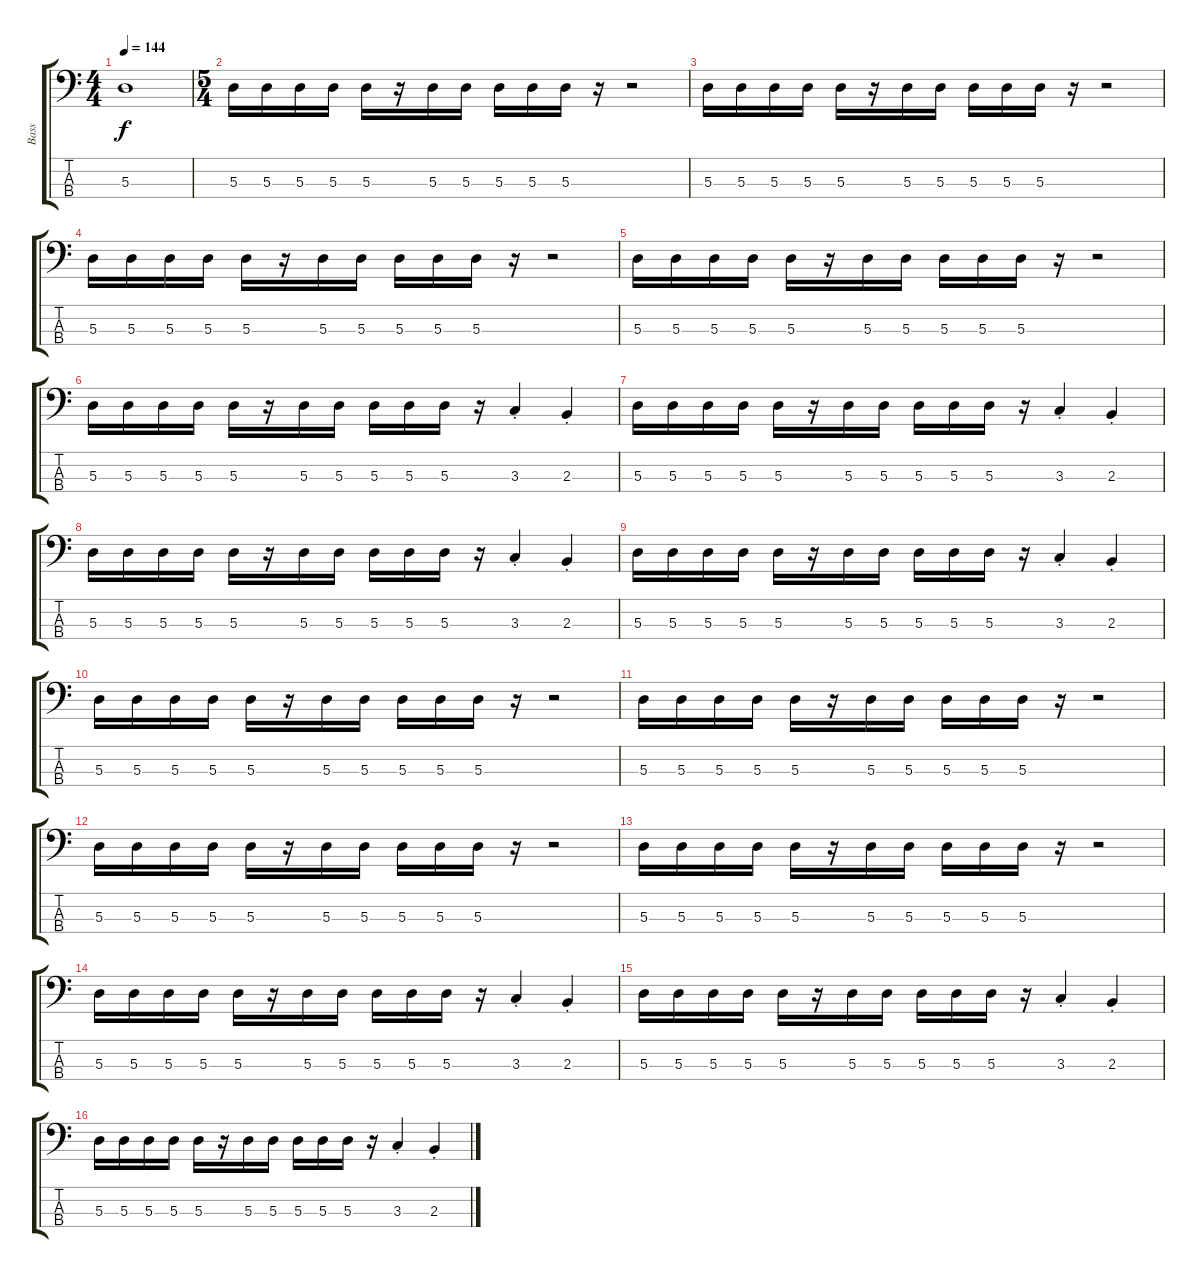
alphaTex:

\track ("Bass" "Bass") {instrument electricbasspick}
\staff {score tabs}
\tuning (G2 D2 A1 E1) {hide}
\ts (4 4)
\tempo 144
\clef f4
\ks c
5.3{t}.1{dy f} |
\ts (5 4)
5.3.16 5.3.16 5.3.16 5.3.16 5.3.16 r.16 5.3.16 5.3.16 5.3.16 5.3.16 5.3.16 r.16 r.2 |
5.3.16 5.3.16 5.3.16 5.3.16 5.3.16 r.16 5.3.16 5.3.16 5.3.16 5.3.16 5.3.16 r.16 r.2 |
5.3.16 5.3.16 5.3.16 5.3.16 5.3.16 r.16 5.3.16 5.3.16 5.3.16 5.3.16 5.3.16 r.16 r.2 |
5.3.16 5.3.16 5.3.16 5.3.16 5.3.16 r.16 5.3.16 5.3.16 5.3.16 5.3.16 5.3.16 r.16 r.2 |
5.3.16 5.3.16 5.3.16 5.3.16 5.3.16 r.16 5.3.16 5.3.16 5.3.16 5.3.16 5.3.16 r.16 3.3{st}.4 2.3{st}.4 |
5.3.16 5.3.16 5.3.16 5.3.16 5.3.16 r.16 5.3.16 5.3.16 5.3.16 5.3.16 5.3.16 r.16 3.3{st}.4 2.3{st}.4 |
5.3.16 5.3.16 5.3.16 5.3.16 5.3.16 r.16 5.3.16 5.3.16 5.3.16 5.3.16 5.3.16 r.16 3.3{st}.4 2.3{st}.4 |
5.3.16 5.3.16 5.3.16 5.3.16 5.3.16 r.16 5.3.16 5.3.16 5.3.16 5.3.16 5.3.16 r.16 3.3{st}.4 2.3{st}.4 |
5.3.16 5.3.16 5.3.16 5.3.16 5.3.16 r.16 5.3.16 5.3.16 5.3.16 5.3.16 5.3.16 r.16 r.2 |
5.3.16 5.3.16 5.3.16 5.3.16 5.3.16 r.16 5.3.16 5.3.16 5.3.16 5.3.16 5.3.16 r.16 r.2 |
5.3.16 5.3.16 5.3.16 5.3.16 5.3.16 r.16 5.3.16 5.3.16 5.3.16 5.3.16 5.3.16 r.16 r.2 |
5.3.16 5.3.16 5.3.16 5.3.16 5.3.16 r.16 5.3.16 5.3.16 5.3.16 5.3.16 5.3.16 r.16 r.2 |
5.3.16 5.3.16 5.3.16 5.3.16 5.3.16 r.16 5.3.16 5.3.16 5.3.16 5.3.16 5.3.16 r.16 3.3{st}.4 2.3{st}.4 |
5.3.16 5.3.16 5.3.16 5.3.16 5.3.16 r.16 5.3.16 5.3.16 5.3.16 5.3.16 5.3.16 r.16 3.3{st}.4 2.3{st}.4 |
5.3.16 5.3.16 5.3.16 5.3.16 5.3.16 r.16 5.3.16 5.3.16 5.3.16 5.3.16 5.3.16 r.16 3.3{st}.4 2.3{st}.4
